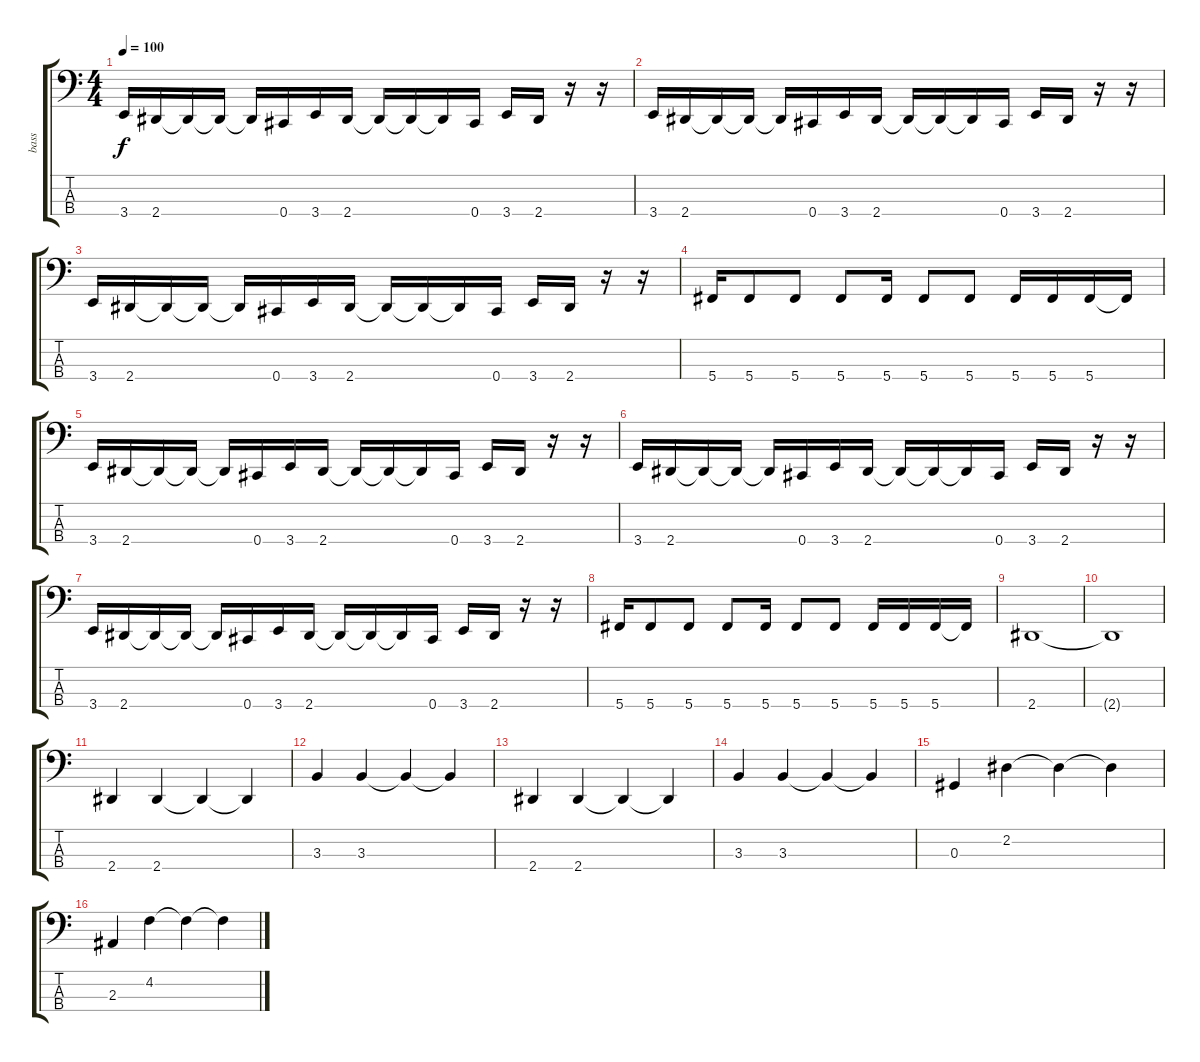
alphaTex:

\track ("bass" "bass") {instrument electricbasspick}
\staff {score tabs}
\tuning (Gb2 Db2 Ab1 Db1) {hide}
\ts (4 4)
\tempo 100
\clef f4
\ks c
3.4.16{dy f} 2.4.16 2.4{t}.16 2.4{t}.16 2.4{t}.16 0.4.16 3.4.16 2.4.16 2.4{t}.16 2.4{t}.16 2.4{t}.16 0.4.16 3.4.16 2.4.16 r.16 r.16 |
3.4.16 2.4.16 2.4{t}.16 2.4{t}.16 2.4{t}.16 0.4.16 3.4.16 2.4.16 2.4{t}.16 2.4{t}.16 2.4{t}.16 0.4.16 3.4.16 2.4.16 r.16 r.16 |
3.4.16 2.4.16 2.4{t}.16 2.4{t}.16 2.4{t}.16 0.4.16 3.4.16 2.4.16 2.4{t}.16 2.4{t}.16 2.4{t}.16 0.4.16 3.4.16 2.4.16 r.16 r.16 |
5.4.16 5.4.8 5.4.8 5.4.8 5.4.16 5.4.8 5.4.8 5.4.16 5.4.16 5.4.16 5.4{t}.16 |
3.4.16 2.4.16 2.4{t}.16 2.4{t}.16 2.4{t}.16 0.4.16 3.4.16 2.4.16 2.4{t}.16 2.4{t}.16 2.4{t}.16 0.4.16 3.4.16 2.4.16 r.16 r.16 |
3.4.16 2.4.16 2.4{t}.16 2.4{t}.16 2.4{t}.16 0.4.16 3.4.16 2.4.16 2.4{t}.16 2.4{t}.16 2.4{t}.16 0.4.16 3.4.16 2.4.16 r.16 r.16 |
3.4.16 2.4.16 2.4{t}.16 2.4{t}.16 2.4{t}.16 0.4.16 3.4.16 2.4.16 2.4{t}.16 2.4{t}.16 2.4{t}.16 0.4.16 3.4.16 2.4.16 r.16 r.16 |
5.4.16 5.4.8 5.4.8 5.4.8 5.4.16 5.4.8 5.4.8 5.4.16 5.4.16 5.4.16 5.4{t}.16 |
2.4.1 |
2.4{t}.1 |
2.4.4 2.4.4 2.4{t}.4 2.4{t}.4 |
3.3.4 3.3.4 3.3{t}.4 3.3{t}.4 |
2.4.4 2.4.4 2.4{t}.4 2.4{t}.4 |
3.3.4 3.3.4 3.3{t}.4 3.3{t}.4 |
0.3.4 2.2.4 2.2{t}.4 2.2{t}.4 |
2.3.4 4.2.4 4.2{t}.4 4.2{t}.4
